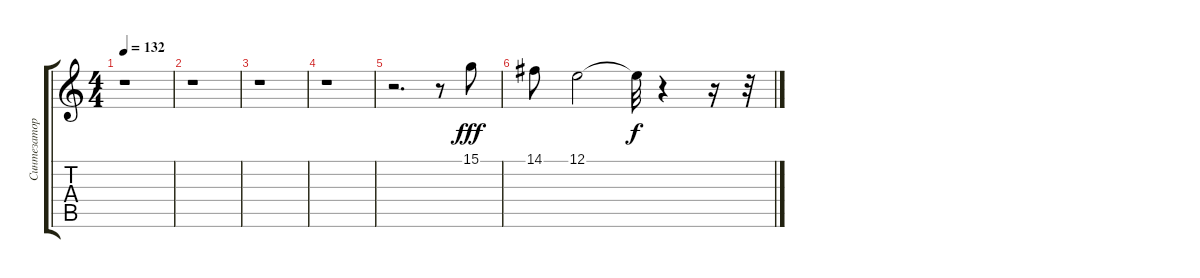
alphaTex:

\track ("Синтезатор (Орган)" "Синтезатор") {instrument percussiveorgan}
\staff {score tabs}
\tuning (E4 B3 G3 D3 A2 E2) {hide}
\ts (4 4)
\tempo 132
\clef g2
\ks c
r.1{dy f} |
r.1 |
r.1 |
r.1 |
r.2{d} r.8 15.1.8{dy fff} |
14.1.8 12.1.2 12.1{t}.32{dy f} r.4 r.16 r.32
